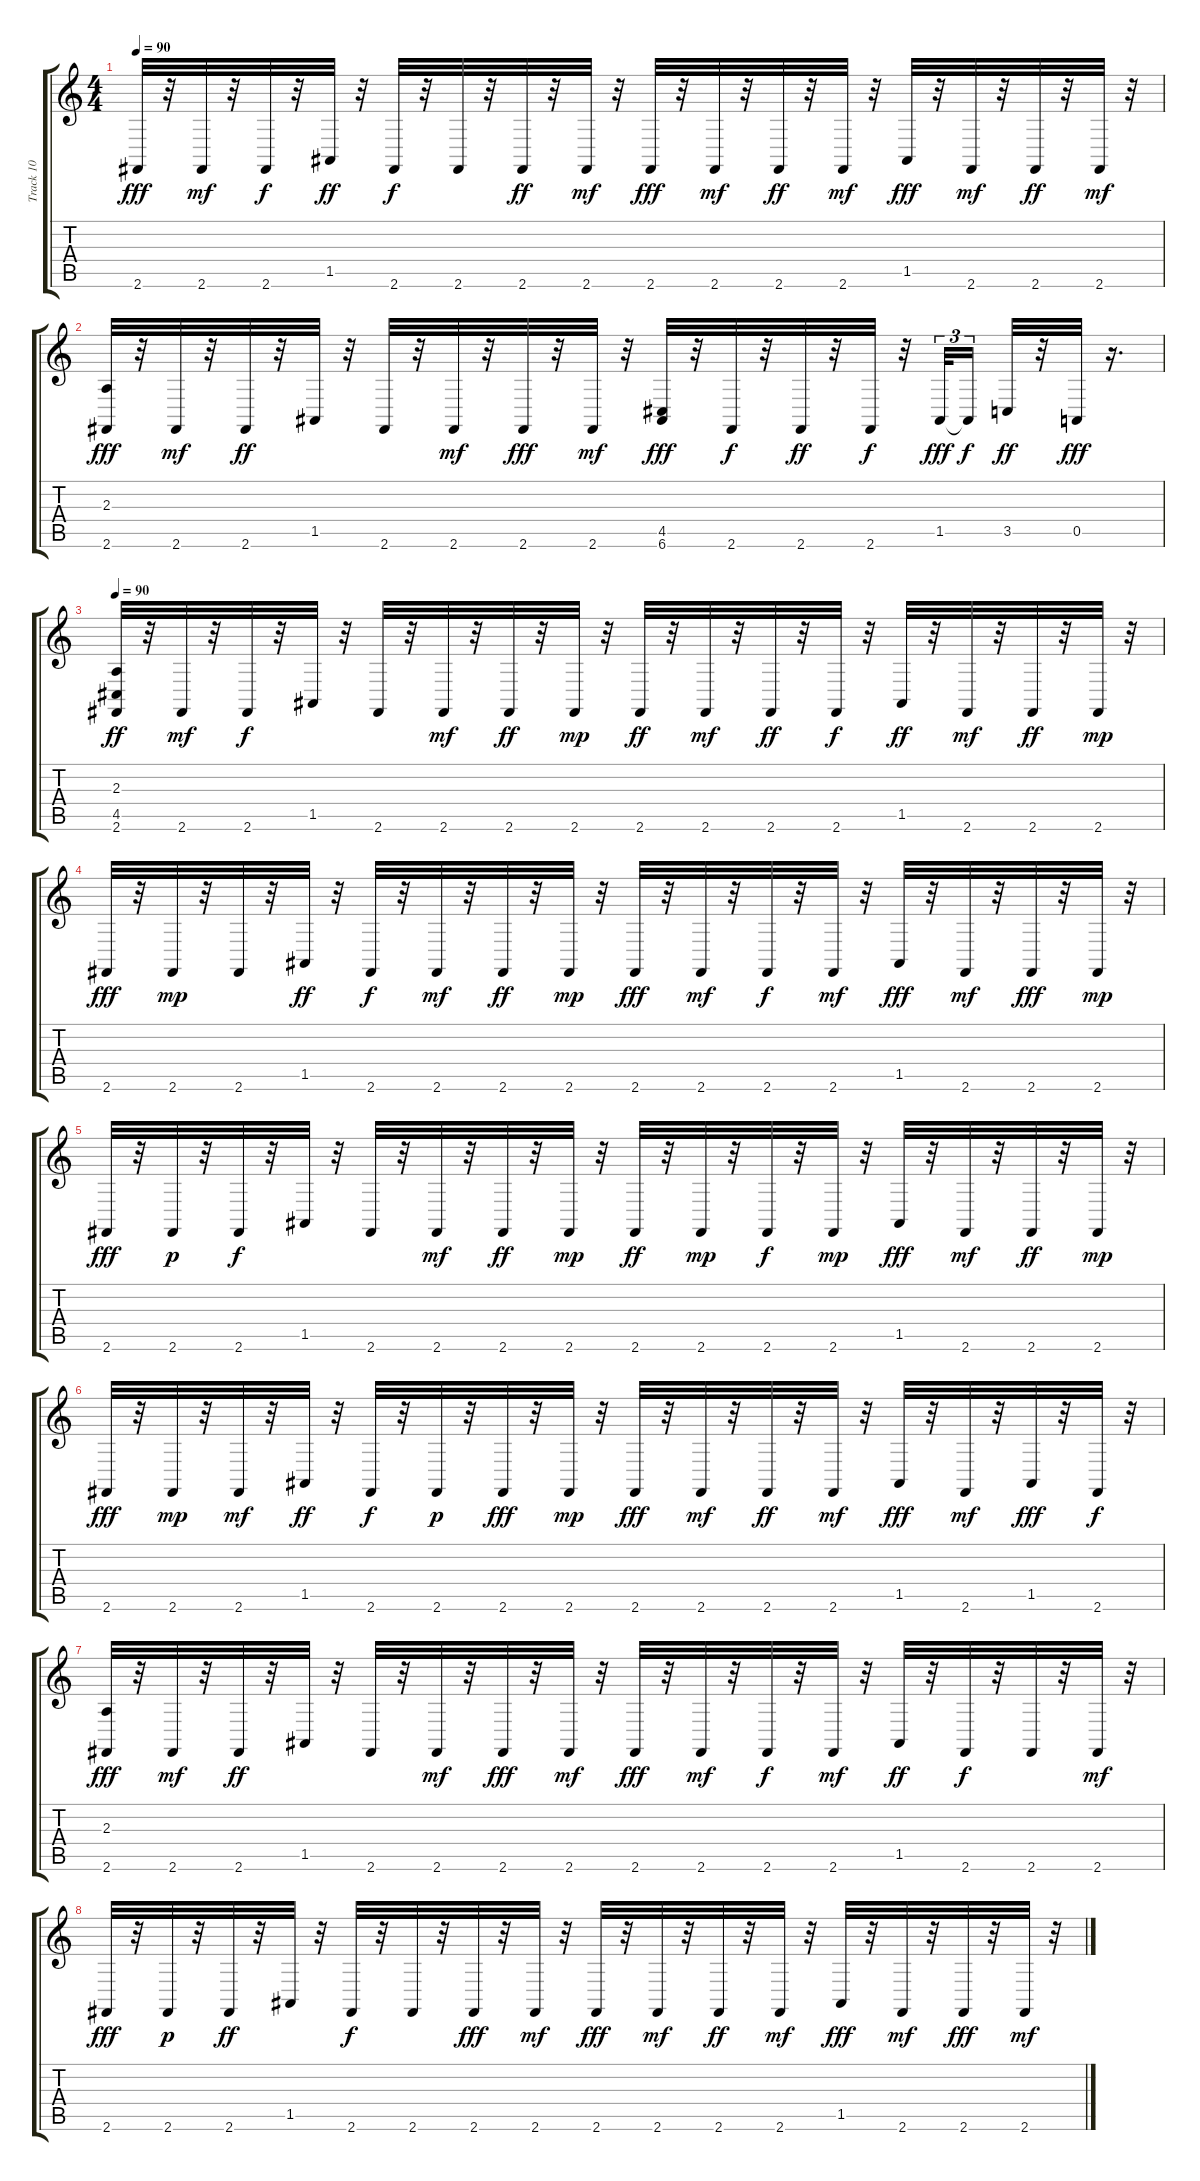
\track ("Track 10" "Track 10") {instrument brightacousticpiano}
\staff {score tabs}
\tuning (E4 B3 G3 D3 A2 E2) {hide}
\ts (4 4)
\tempo 90
\clef g2
\ks c
2.6.32{dy fff} r.32 2.6.32{dy mf} r.32 2.6.32{dy f} r.32 1.5.32{dy ff} r.32 2.6.32{dy f} r.32 2.6.32 r.32 2.6.32{dy ff} r.32 2.6.32{dy mf} r.32 2.6.32{dy fff} r.32 2.6.32{dy mf} r.32 2.6.32{dy ff} r.32 2.6.32{dy mf} r.32 1.5.32{dy fff} r.32 2.6.32{dy mf} r.32 2.6.32{dy ff} r.32 2.6.32{dy mf} r.32 |
(2.3 2.6).32{dy fff} r.32 2.6.32{dy mf} r.32 2.6.32{dy ff} r.32 1.5.32 r.32 2.6.32 r.32 2.6.32{dy mf} r.32 2.6.32{dy fff} r.32 2.6.32{dy mf} r.32 (4.5 6.6).32{dy fff} r.32 2.6.32{dy f} r.32 2.6.32{dy ff} r.32 2.6.32{dy f} r.32 1.5.32{tu (3 2) dy fff} 1.5{t}.16{tu (3 2) dy f} 3.5.32{dy ff} r.32 0.5.32{dy fff} r.16{d} |
\tempo 90
(2.3 4.5 2.6).32{dy ff} r.32 2.6.32{dy mf} r.32 2.6.32{dy f} r.32 1.5.32 r.32 2.6.32 r.32 2.6.32{dy mf} r.32 2.6.32{dy ff} r.32 2.6.32{dy mp} r.32 2.6.32{dy ff} r.32 2.6.32{dy mf} r.32 2.6.32{dy ff} r.32 2.6.32{dy f} r.32 1.5.32{dy ff} r.32 2.6.32{dy mf} r.32 2.6.32{dy ff} r.32 2.6.32{dy mp} r.32 |
2.6.32{dy fff} r.32 2.6.32{dy mp} r.32 2.6.32 r.32 1.5.32{dy ff} r.32 2.6.32{dy f} r.32 2.6.32{dy mf} r.32 2.6.32{dy ff} r.32 2.6.32{dy mp} r.32 2.6.32{dy fff} r.32 2.6.32{dy mf} r.32 2.6.32{dy f} r.32 2.6.32{dy mf} r.32 1.5.32{dy fff} r.32 2.6.32{dy mf} r.32 2.6.32{dy fff} r.32 2.6.32{dy mp} r.32 |
2.6.32{dy fff} r.32 2.6.32{dy p} r.32 2.6.32{dy f} r.32 1.5.32 r.32 2.6.32 r.32 2.6.32{dy mf} r.32 2.6.32{dy ff} r.32 2.6.32{dy mp} r.32 2.6.32{dy ff} r.32 2.6.32{dy mp} r.32 2.6.32{dy f} r.32 2.6.32{dy mp} r.32 1.5.32{dy fff} r.32 2.6.32{dy mf} r.32 2.6.32{dy ff} r.32 2.6.32{dy mp} r.32 |
2.6.32{dy fff} r.32 2.6.32{dy mp} r.32 2.6.32{dy mf} r.32 1.5.32{dy ff} r.32 2.6.32{dy f} r.32 2.6.32{dy p} r.32 2.6.32{dy fff} r.32 2.6.32{dy mp} r.32 2.6.32{dy fff} r.32 2.6.32{dy mf} r.32 2.6.32{dy ff} r.32 2.6.32{dy mf} r.32 1.5.32{dy fff} r.32 2.6.32{dy mf} r.32 1.5.32{dy fff} r.32 2.6.32{dy f} r.32 |
(2.3 2.6).32{dy fff} r.32 2.6.32{dy mf} r.32 2.6.32{dy ff} r.32 1.5.32 r.32 2.6.32 r.32 2.6.32{dy mf} r.32 2.6.32{dy fff} r.32 2.6.32{dy mf} r.32 2.6.32{dy fff} r.32 2.6.32{dy mf} r.32 2.6.32{dy f} r.32 2.6.32{dy mf} r.32 1.5.32{dy ff} r.32 2.6.32{dy f} r.32 2.6.32 r.32 2.6.32{dy mf} r.32 |
2.6.32{dy fff} r.32 2.6.32{dy p} r.32 2.6.32{dy ff} r.32 1.5.32 r.32 2.6.32{dy f} r.32 2.6.32 r.32 2.6.32{dy fff} r.32 2.6.32{dy mf} r.32 2.6.32{dy fff} r.32 2.6.32{dy mf} r.32 2.6.32{dy ff} r.32 2.6.32{dy mf} r.32 1.5.32{dy fff} r.32 2.6.32{dy mf} r.32 2.6.32{dy fff} r.32 2.6.32{dy mf} r.32
